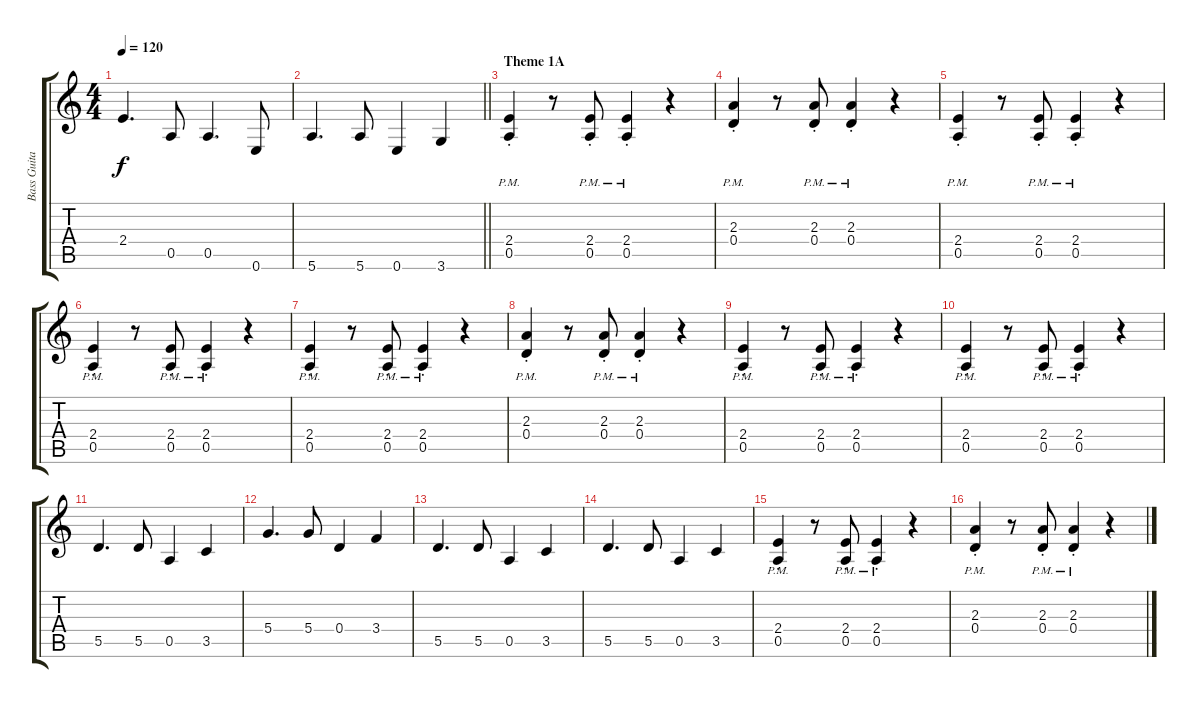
\track ("Bass Guitar" "Bass Guita") {instrument acousticguitarsteel}
\staff {score tabs}
\tuning (E4 B3 G3 D3 A2 E2) {hide}
\ts (4 4)
\tempo 120
\clef g2
\ks c
2.4.4{d dy f} 0.5.8 0.5.4{d} 0.6.8 |
\barLineRight lightlight
5.6.4{d} 5.6.8 0.6.4 3.6.4 |
\section ("" "Theme 1A")
(2.4{pm st} 0.5{pm st}).4 r.8 (2.4{pm st} 0.5{pm st}).8 (2.4{pm st} 0.5{pm st}).4 r.4 |
(2.3{pm st} 0.4{pm st}).4 r.8 (2.3{pm st} 0.4{pm st}).8 (2.3{pm st} 0.4{pm st}).4 r.4 |
(2.4{pm st} 0.5{pm st}).4 r.8 (2.4{pm st} 0.5{pm st}).8 (2.4{pm st} 0.5{pm st}).4 r.4 |
(2.4{pm st} 0.5{pm st}).4 r.8 (2.4{pm st} 0.5{pm st}).8 (2.4{pm st} 0.5{pm st}).4 r.4 |
(2.4{pm st} 0.5{pm st}).4 r.8 (2.4{pm st} 0.5{pm st}).8 (2.4{pm st} 0.5{pm st}).4 r.4 |
(2.3{pm st} 0.4{pm st}).4 r.8 (2.3{pm st} 0.4{pm st}).8 (2.3{pm st} 0.4{pm st}).4 r.4 |
(2.4{pm st} 0.5{pm st}).4 r.8 (2.4{pm st} 0.5{pm st}).8 (2.4{pm st} 0.5{pm st}).4 r.4 |
(2.4{pm st} 0.5{pm st}).4 r.8 (2.4{pm st} 0.5{pm st}).8 (2.4{pm st} 0.5{pm st}).4 r.4 |
5.5.4{d} 5.5.8 0.5.4 3.5.4 |
5.4.4{d} 5.4.8 0.4.4 3.4.4 |
5.5.4{d} 5.5.8 0.5.4 3.5.4 |
5.5.4{d} 5.5.8 0.5.4 3.5.4 |
(2.4{pm st} 0.5{pm st}).4 r.8 (2.4{pm st} 0.5{pm st}).8 (2.4{pm st} 0.5{pm st}).4 r.4 |
(2.3{pm st} 0.4{pm st}).4 r.8 (2.3{pm st} 0.4{pm st}).8 (2.3{pm st} 0.4{pm st}).4 r.4
